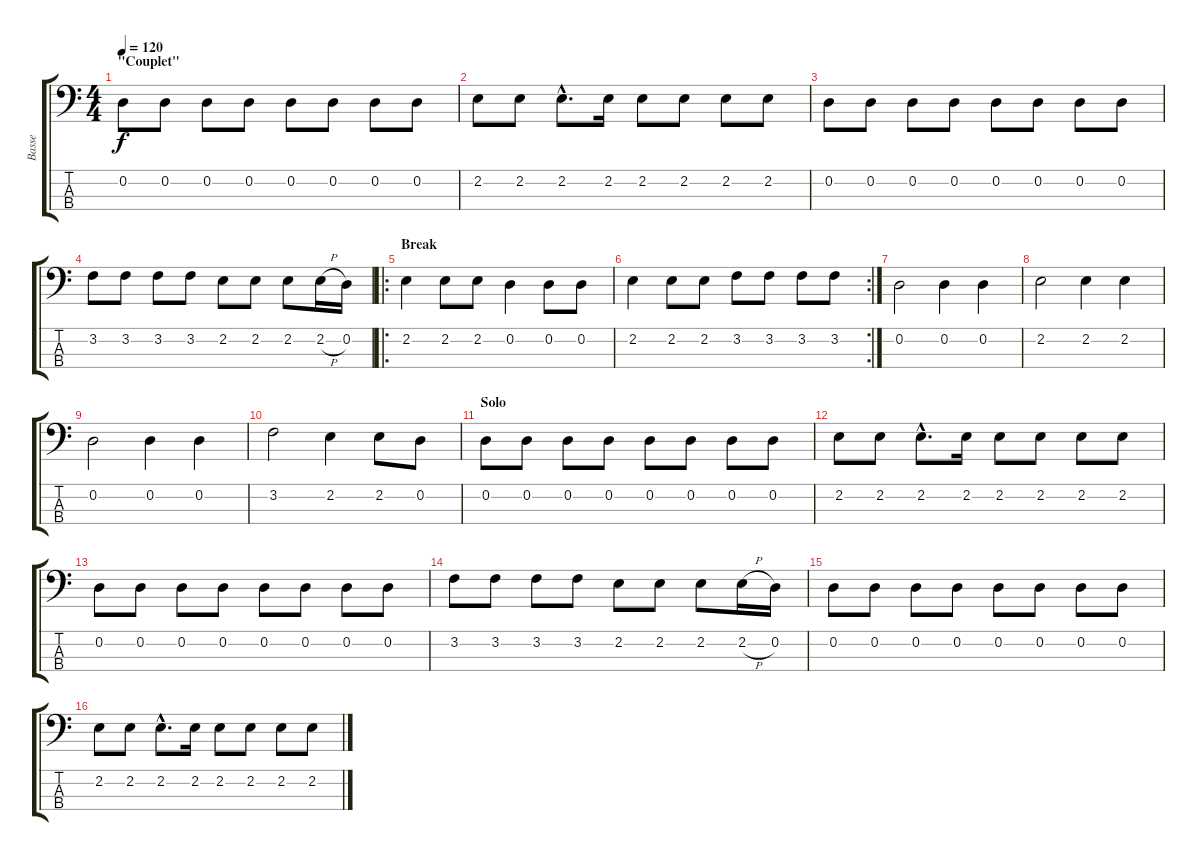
\track ("Basse" "Basse") {instrument acousticguitarnylon}
\staff {score tabs}
\tuning (G2 D2 A1 E1) {hide}
\ts (4 4)
\section ("" "\"Couplet\"")
\tempo 120
\clef f4
\ks c
0.2.8{dy f} 0.2.8 0.2.8 0.2.8 0.2.8 0.2.8 0.2.8 0.2.8 |
2.2.8 2.2.8 2.2{hac}.8{d} 2.2.16 2.2.8 2.2.8 2.2.8 2.2.8 |
0.2.8 0.2.8 0.2.8 0.2.8 0.2.8 0.2.8 0.2.8 0.2.8 |
3.2.8 3.2.8 3.2.8 3.2.8 2.2.8 2.2.8 2.2.8 2.2{h}.16 0.2.16 |
\ro
\section ("" "Break")
2.2.4 2.2.8 2.2.8 0.2.4 0.2.8 0.2.8 |
\rc 2
2.2.4 2.2.8 2.2.8 3.2.8 3.2.8 3.2.8 3.2.8 |
0.2.2 0.2.4 0.2.4 |
2.2.2 2.2.4 2.2.4 |
0.2.2 0.2.4 0.2.4 |
3.2.2 2.2.4 2.2.8 0.2.8 |
\section ("" "Solo")
0.2.8 0.2.8 0.2.8 0.2.8 0.2.8 0.2.8 0.2.8 0.2.8 |
2.2.8 2.2.8 2.2{hac}.8{d} 2.2.16 2.2.8 2.2.8 2.2.8 2.2.8 |
0.2.8 0.2.8 0.2.8 0.2.8 0.2.8 0.2.8 0.2.8 0.2.8 |
3.2.8 3.2.8 3.2.8 3.2.8 2.2.8 2.2.8 2.2.8 2.2{h}.16 0.2.16 |
0.2.8 0.2.8 0.2.8 0.2.8 0.2.8 0.2.8 0.2.8 0.2.8 |
2.2.8 2.2.8 2.2{hac}.8{d} 2.2.16 2.2.8 2.2.8 2.2.8 2.2.8
